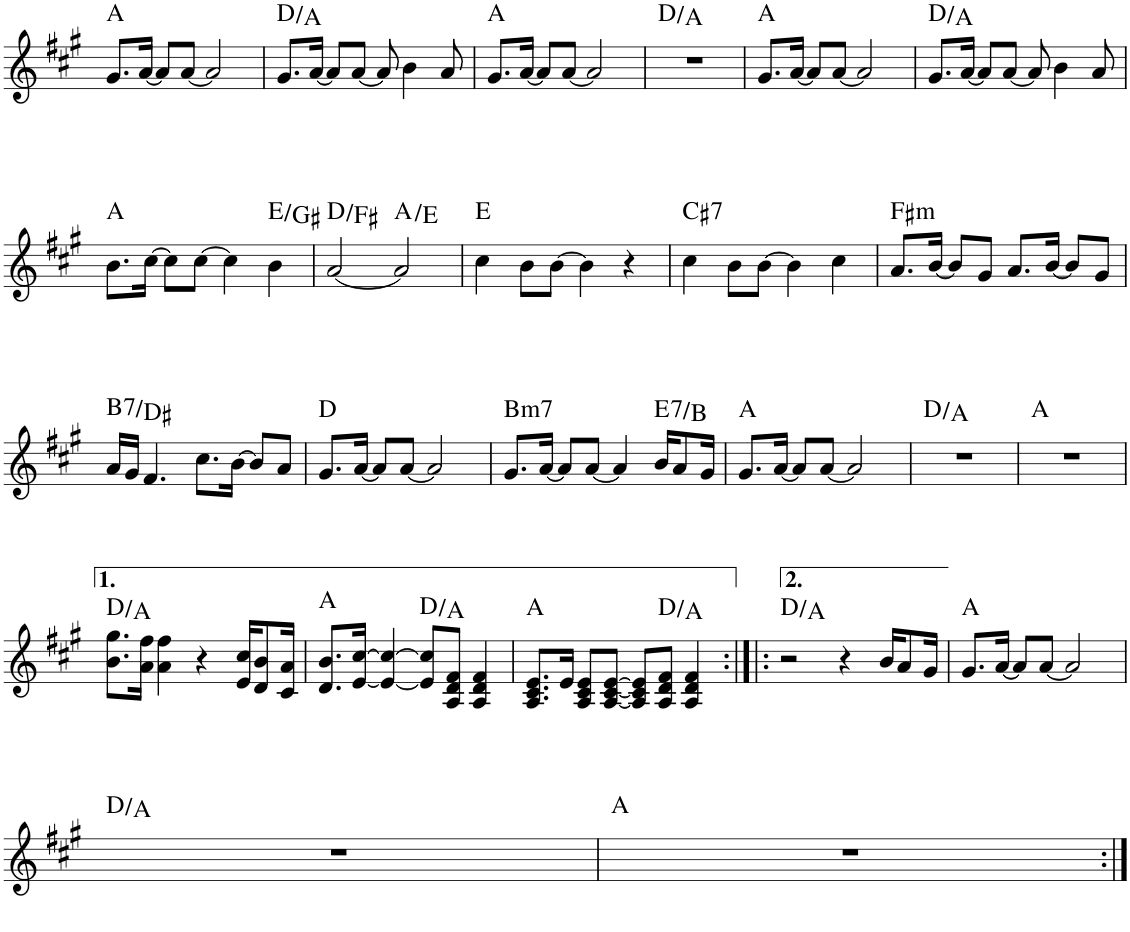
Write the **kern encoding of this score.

**kern	**harte
*part1	*part1
*staff1	*
*I"Piano	*
*I'Pno.	*
!!LO:PB:g=z
*clefG2	*
*k[f#c#g#]	*
*M4/4	*
=37	=37
8.g#/L	A:maj
[16a/Jk	.
8a/L]	.
[8a/J	.
2a/]	.
=38	=38
8.g#/L	D:maj/5
[16a/Jk	.
8a/L]	.
[8a/J	.
8a/]	.
4b\	.
8a/	.
=39	=39
8.g#/L	A:maj
[16a/Jk	.
8a/L]	.
[8a/J	.
2a/]	.
=40	=40
1r	D:maj/5
=41	=41
8.g#/L	A:maj
[16a/Jk	.
8a/L]	.
[8a/J	.
2a/]	.
=42	=42
8.g#/L	D:maj/5
[16a/Jk	.
8a/L]	.
[8a/J	.
8a/]	.
4b\	.
8a/	.
!!LO:LB:g=z
=43	=43
8.b\L	A:maj
[16cc#\Jk	.
8cc#\L]	.
[8cc#\J	.
4cc#\]	.
4b\	E:maj/3
=44	=44
[2a/	D:maj/3
2a/]	A:maj/5
=45	=45
4cc#\	E:maj
8b\L	.
[8b\J	.
4b\]	.
4r	.
=46	=46
!	!LO:H:kt=7
4cc#\	C#:7
8b\L	.
[8b\J	.
4b\]	.
4cc#\	.
=47	=47
!	!LO:H:kt=m
8.a/L	F#:min
[16b/Jk	.
8b/L]	.
8g#/J	.
8.a/L	.
[16b/Jk	.
8b/L]	.
8g#/J	.
!!LO:LB:g=z
=48	=48
!	!LO:H:kt=7
16a/LL	B:7/3
16g#/JJ	.
4.f#/	.
8.cc#\L	.
[16b\Jk	.
8b/L]	.
8a/J	.
=49	=49
8.g#/L	D:maj
[16a/Jk	.
8a/L]	.
[8a/J	.
2a/]	.
=50	=50
!	!LO:H:kt=m7
8.g#/L	B:min7
[16a/Jk	.
8a/L]	.
[8a/J	.
4a/]	.
!	!LO:H:kt=7
16b/KL	E:7/5
8a/	.
16g#/Jk	.
=51	=51
8.g#/L	A:maj
[16a/Jk	.
8a/L]	.
[8a/J	.
2a/]	.
=52	=52
1r	D:maj/5
=53	=53
1r	A:maj
!!LO:LB:g=z
=54	=54
8.b\ 8.gg#\L	D:maj/5
16a\ 16ff#\Jk	.
4a\ 4ff#\	.
4r	.
16e/ 16cc#/KL	.
8d/ 8b/	.
16c#/ 16a/Jk	.
=55	=55
8.d/ 8.b/L	A:maj
[16e/ [16cc#/Jk	.
4e/_ 4cc#/_	.
8e/] 8cc#/]L	D:maj/5
8A/ 8d/ 8f#/J	.
4A/ 4d/ 4f#/	.
=56	=56
8.A/ 8.c#/ 8.e/L	A:maj
16e/Jk	.
8A/ 8c#/ 8e/L	.
[8A/ [8c#/ [8e/J	.
8A/] 8c#/] 8e/]L	.
8A/ 8d/ 8f#/J	D:maj/5
4A/ 4d/ 4f#/	.
=57:|!|:	=57:|!|:
2r	D:maj/5
4r	.
16b/KL	.
8a/	.
16g#/Jk	.
=58	=58
8.g#/L	A:maj
[16a/Jk	.
8a/L]	.
[8a/J	.
2a/]	.
!!LO:LB:g=z
=59	=59
1r	D:maj/5
=60	=60
1r	A:maj
=:|!	=:|!
*-	*-
